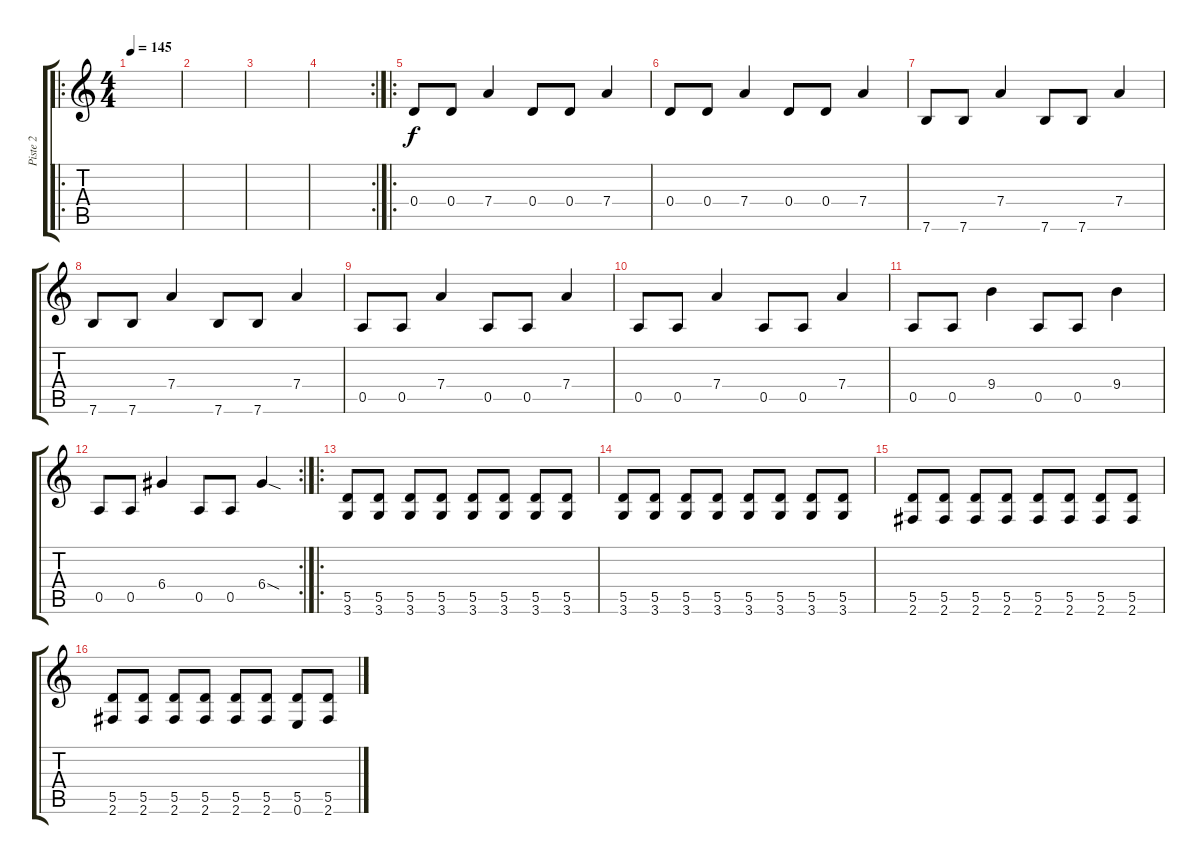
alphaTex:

\track ("Piste 2" "Piste 2") {instrument electricbasspick}
\staff {score tabs}
\tuning (E4 B3 G3 D3 A2 E2) {hide}
\ro
\ts (4 4)
\tempo 145
\clef g2
\ks c
|
|
|
\rc 2
|
\ro
0.4.8 0.4.8 7.4.4 0.4.8 0.4.8 7.4.4 |
0.4.8 0.4.8 7.4.4 0.4.8 0.4.8 7.4.4 |
7.6.8 7.6.8 7.4.4 7.6.8 7.6.8 7.4.4 |
7.6.8 7.6.8 7.4.4 7.6.8 7.6.8 7.4.4 |
0.5.8 0.5.8 7.4.4 0.5.8 0.5.8 7.4.4 |
0.5.8 0.5.8 7.4.4 0.5.8 0.5.8 7.4.4 |
0.5.8 0.5.8 9.4.4 0.5.8 0.5.8 9.4.4 |
\rc 2
0.5.8 0.5.8 6.4.4 0.5.8 0.5.8 6.4{sod}.4 |
\ro
(5.5 3.6).8 (5.5 3.6).8 (5.5 3.6).8 (5.5 3.6).8 (5.5 3.6).8 (5.5 3.6).8 (5.5 3.6).8 (5.5 3.6).8 |
(5.5 3.6).8 (5.5 3.6).8 (5.5 3.6).8 (5.5 3.6).8 (5.5 3.6).8 (5.5 3.6).8 (5.5 3.6).8 (5.5 3.6).8 |
(5.5 2.6).8 (5.5 2.6).8 (5.5 2.6).8 (5.5 2.6).8 (5.5 2.6).8 (5.5 2.6).8 (5.5 2.6).8 (5.5 2.6).8 |
(5.5 2.6).8 (5.5 2.6).8 (5.5 2.6).8 (5.5 2.6).8 (5.5 2.6).8 (5.5 2.6).8 (5.5 0.6).8 (5.5 2.6).8
